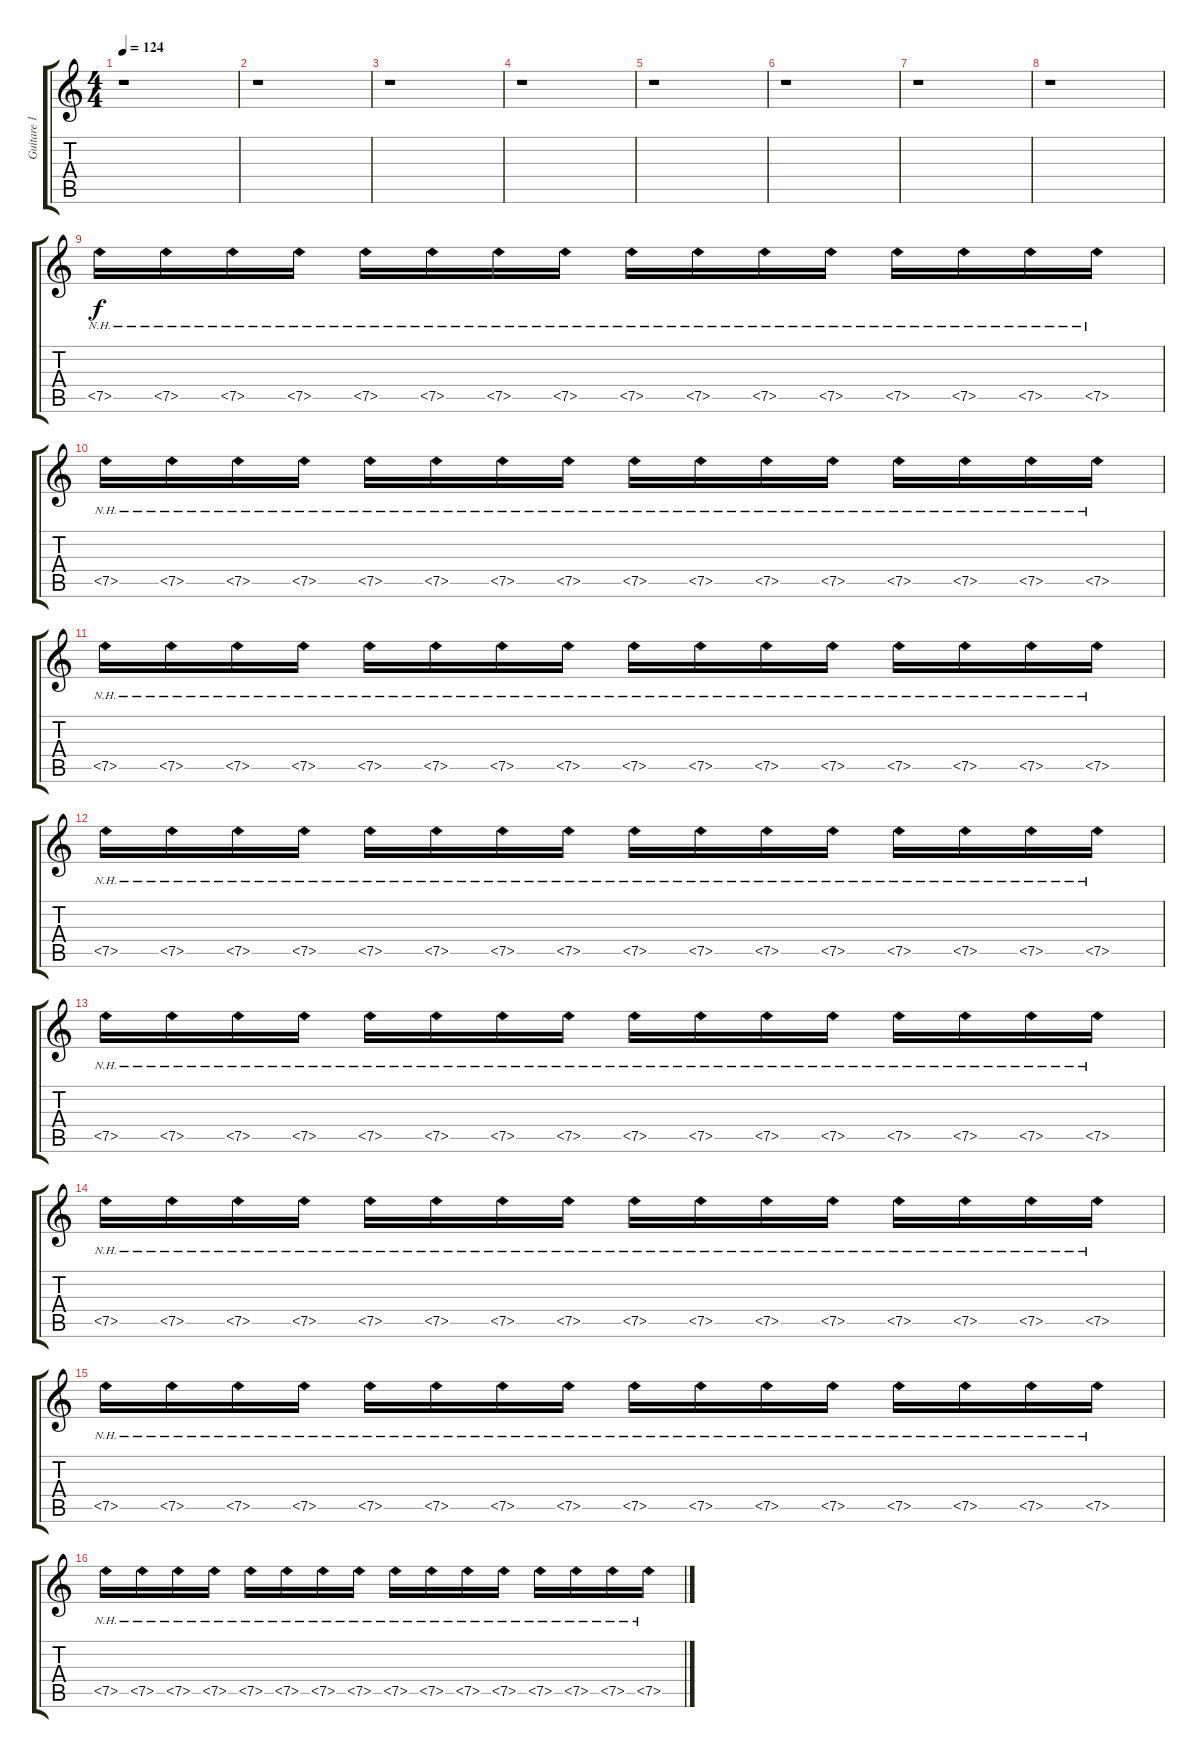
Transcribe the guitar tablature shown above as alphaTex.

\track ("Guitare 1" "Guitare 1") {instrument overdrivenguitar}
\staff {score tabs}
\tuning (E4 B3 G3 D3 A2 E2) {hide}
\ts (4 4)
\tempo 124
\clef g2
\ks c
r.1{dy f instrument overdrivenguitar} |
r.1 |
r.1 |
r.1 |
r.1 |
r.1 |
r.1 |
r.1 |
7.5{nh}.16 7.5{nh}.16 7.5{nh}.16 7.5{nh}.16 7.5{nh}.16 7.5{nh}.16 7.5{nh}.16 7.5{nh}.16 7.5{nh}.16 7.5{nh}.16 7.5{nh}.16 7.5{nh}.16 7.5{nh}.16 7.5{nh}.16 7.5{nh}.16 7.5{nh}.16 |
7.5{nh}.16 7.5{nh}.16 7.5{nh}.16 7.5{nh}.16 7.5{nh}.16 7.5{nh}.16 7.5{nh}.16 7.5{nh}.16 7.5{nh}.16 7.5{nh}.16 7.5{nh}.16 7.5{nh}.16 7.5{nh}.16 7.5{nh}.16 7.5{nh}.16 7.5{nh}.16 |
7.5{nh}.16 7.5{nh}.16 7.5{nh}.16 7.5{nh}.16 7.5{nh}.16 7.5{nh}.16 7.5{nh}.16 7.5{nh}.16 7.5{nh}.16 7.5{nh}.16 7.5{nh}.16 7.5{nh}.16 7.5{nh}.16 7.5{nh}.16 7.5{nh}.16 7.5{nh}.16 |
7.5{nh}.16 7.5{nh}.16 7.5{nh}.16 7.5{nh}.16 7.5{nh}.16 7.5{nh}.16 7.5{nh}.16 7.5{nh}.16 7.5{nh}.16 7.5{nh}.16 7.5{nh}.16 7.5{nh}.16 7.5{nh}.16 7.5{nh}.16 7.5{nh}.16 7.5{nh}.16 |
7.5{nh}.16 7.5{nh}.16 7.5{nh}.16 7.5{nh}.16 7.5{nh}.16 7.5{nh}.16 7.5{nh}.16 7.5{nh}.16 7.5{nh}.16 7.5{nh}.16 7.5{nh}.16 7.5{nh}.16 7.5{nh}.16 7.5{nh}.16 7.5{nh}.16 7.5{nh}.16 |
7.5{nh}.16 7.5{nh}.16 7.5{nh}.16 7.5{nh}.16 7.5{nh}.16 7.5{nh}.16 7.5{nh}.16 7.5{nh}.16 7.5{nh}.16 7.5{nh}.16 7.5{nh}.16 7.5{nh}.16 7.5{nh}.16 7.5{nh}.16 7.5{nh}.16 7.5{nh}.16 |
7.5{nh}.16 7.5{nh}.16 7.5{nh}.16 7.5{nh}.16 7.5{nh}.16 7.5{nh}.16 7.5{nh}.16 7.5{nh}.16 7.5{nh}.16 7.5{nh}.16 7.5{nh}.16 7.5{nh}.16 7.5{nh}.16 7.5{nh}.16 7.5{nh}.16 7.5{nh}.16 |
7.5{nh}.16 7.5{nh}.16 7.5{nh}.16 7.5{nh}.16 7.5{nh}.16 7.5{nh}.16 7.5{nh}.16 7.5{nh}.16 7.5{nh}.16 7.5{nh}.16 7.5{nh}.16 7.5{nh}.16 7.5{nh}.16 7.5{nh}.16 7.5{nh}.16 7.5{nh}.16
